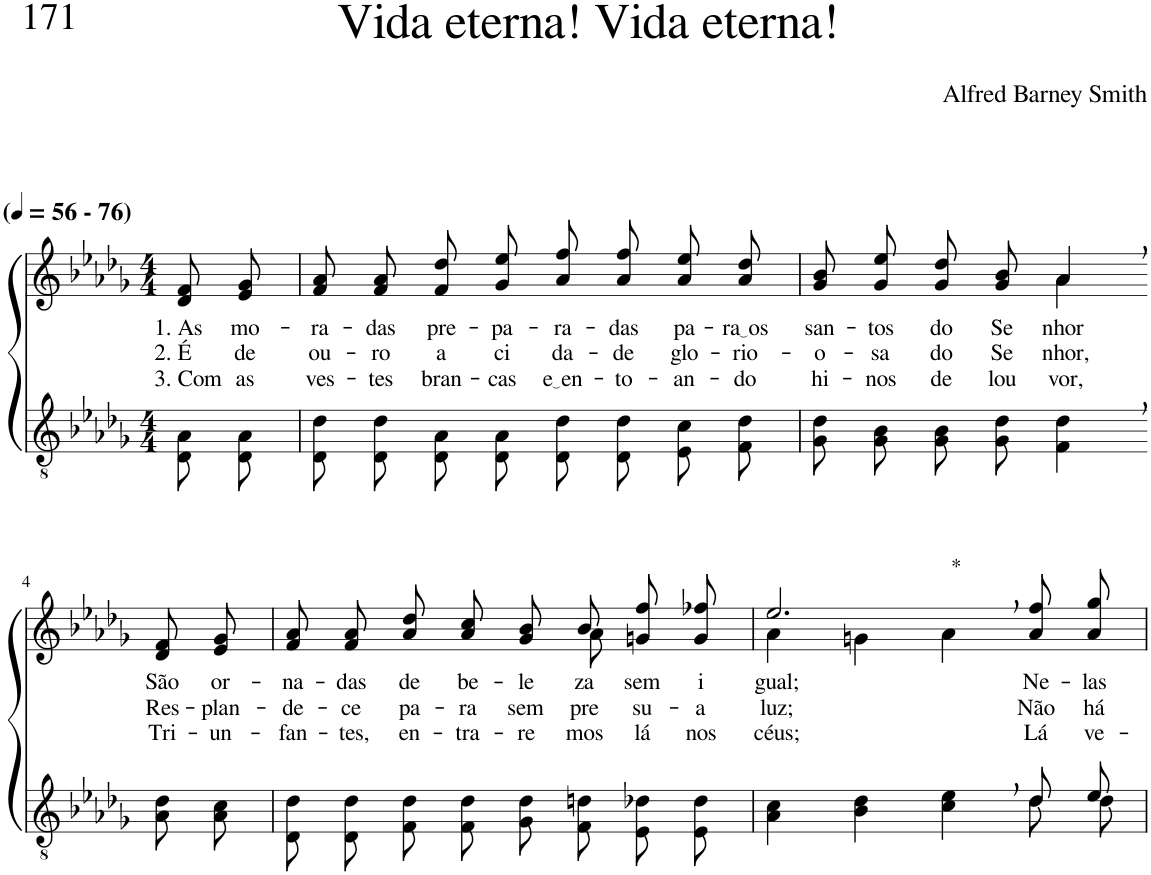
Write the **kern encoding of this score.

**kern	**kern	**text	**text	**text
*part2	*part1	*part1	*part1	*part1
*staff2	*staff1	*staff1	*staff1	*staff1
*I"Parte III e IV	*I"Parte I e II	*	*	*
*clefGv2	*clefG2	*	*	*
*Trd3c5	*Trd3c5	*	*	*
*k[b-e-a-d-g-]	*k[b-e-a-d-g-]	*	*	*
*M4/4	*M4/4	*	*	*
*MM56	*MM56	*	*	*
=1	=1	=1	=1	=1
!	!LO:TX:a:B:t=(	!	!	!
!	!LO:TX:a:B:t=- 76)	!	!	!
!	!	!LO:LY:b	!LO:LY:b	!LO:LY:b
8D-/ 8A-/L	8d-/ 8f/L	1. As	2. É	3. Com
!	!	!LO:LY:b	!LO:LY:b	!LO:LY:b
8D-/ 8A-/J	8e-/ 8g-/J	mo-	de	as
=2	=2	=2	=2	=2
!	!	!LO:LY:b	!LO:LY:b	!LO:LY:b
8D-/ 8d-/L	8f/ 8a-/L	-ra-	ou-	ves-
!	!	!LO:LY:b	!LO:LY:b	!LO:LY:b
8D-/ 8d-/J	8f/ 8a-/J	-das	-ro	-tes
!	!	!LO:LY:b	!LO:LY:b	!LO:LY:b
8D-/ 8A-/L	8f\ 8dd-\L	pre-	a	bran-
!	!	!LO:LY:b	!LO:LY:b	!LO:LY:b
8D-/ 8A-/J	8g-\ 8ee-\J	-pa-	ci	-cas
!	!	!LO:LY:b	!LO:LY:b	!LO:LY:b
8D-/ 8d-/L	8a-\ 8ff\L	-ra-	da-	e en
!	!	!LO:LY:b	!LO:LY:b	!LO:LY:b
8D-/ 8d-/J	8a-\ 8ff\J	-das	-de	-to-
!	!	!LO:LY:b	!LO:LY:b	!LO:LY:b
8E-/ 8c/L	8a-\ 8ee-\L	pa-	glo-	-an-
!	!	!LO:LY:b	!LO:LY:b	!LO:LY:b
8F/ 8d-/J	8a-\ 8dd-\J	ra os	rio-	-do
=3	=3	=3	=3	=3
!	!	!LO:LY:b	!LO:LY:b	!LO:LY:b
*	*^	*	*	*
8G-/ 8d-/L	8g-\ 8b-\L	2ryy	san-	-o-	hi-
!	!	!	!LO:LY:b	!LO:LY:b	!LO:LY:b
8G-/ 8B-/J	8g-\ 8ee-\J	.	-tos	-sa	-nos
!	!	!	!LO:LY:b	!LO:LY:b	!LO:LY:b
8G-\ 8B-\L	8g-/ 8dd-/L	.	do	do	de
!	!	!	!LO:LY:b	!LO:LY:b	!LO:LY:b
8G-\ 8d-\J	8g-/ 8b-/J	.	Se-	Se-	lou-
!	!	!	!LO:LY:b	!LO:LY:b	!LO:LY:b
4F\, 4d-\,	4a-,/	4a-\	-nhor	-nhor,	-vor,
!!LO:LB:g=z
=4-	=4-	=4-	=4-	=4-	=4-
!	!	!	!LO:LY:b	!LO:LY:b	!LO:LY:b
*	*v	*v	*	*	*
8A-\ 8d-\L	8d-/ 8f/L	São	Res-	Tri-
!	!	!LO:LY:b	!LO:LY:b	!LO:LY:b
8A-\ 8c\J	8e-/ 8g-/J	or-	-plan-	-un-
=5	=5	=5	=5	=5
!	!	!LO:LY:b	!LO:LY:b	!LO:LY:b
*	*^	*	*	*
8D-/ 8d-/L	8f/ 8a-/L	8ryy	-na-	-de-	-fan-
!	!	!	!LO:LY:b	!LO:LY:b	!LO:LY:b
*	*v	*v	*	*	*
8D-/ 8d-/J	8f/ 8a-/J	-das	-ce	-tes,
!	!	!LO:LY:b	!LO:LY:b	!LO:LY:b
8F/ 8d-/L	8a-\ 8dd-\L	de	pa-	en-
!	!	!LO:LY:b	!LO:LY:b	!LO:LY:b
8F/ 8d-/J	8a-\ 8cc\J	be-	-ra	-tra-
!	!	!LO:LY:b	!LO:LY:b	!LO:LY:b
8G-\ 8d-\L	8g-/ 8b-/L	-le-	sem-	-re-
*	*^	*	*	*
!	!	!	!LO:LY:b	!LO:LY:b	!LO:LY:b
8F\ 8dn\J	8b-/J	8a-\	-za	-pre	-mos
!	!	!	!LO:LY:b	!LO:LY:b	!LO:LY:b
8E-/ 8d-X/L	8gn\ 8ff\L	4ryy	sem	su-	lá
!	!	!	!LO:LY:b	!LO:LY:b	!LO:LY:b
8E-/ 8d-/J	8g\ 8ff-X\J	.	i-	-a	nos
=6	=6	=6	=6	=6	=6
*^	*	*	*	*	*
!	!	!LO:TX:a:t=*	!	!	!	!
!	!	!	!	!LO:LY:b	!LO:LY:b	!LO:LY:b
2.ryy	4A-\ 4c\	2.ee-,/	4a-\	-gual;	luz;	céus;
.	4B-\ 4d-\	.	4gn\	.	.	.
.	4c\ 4e-\	.	4a-\	.	.	.
!	!	!	!	!LO:LY:b	!LO:LY:b	!LO:LY:b
8d-/L	8d-\L	8a-\ 8ff\L	4ryy	Ne-	Não	Lá
!	!	!	!	!LO:LY:b	!LO:LY:b	!LO:LY:b
8e-/J	8d-\J	8a-\ 8gg-\J	.	-las	há	ve-
*v	*v	*	*	*	*	*
*	*v	*v	*	*	*
=	=	=	=	=
*-	*-	*-	*-	*-
